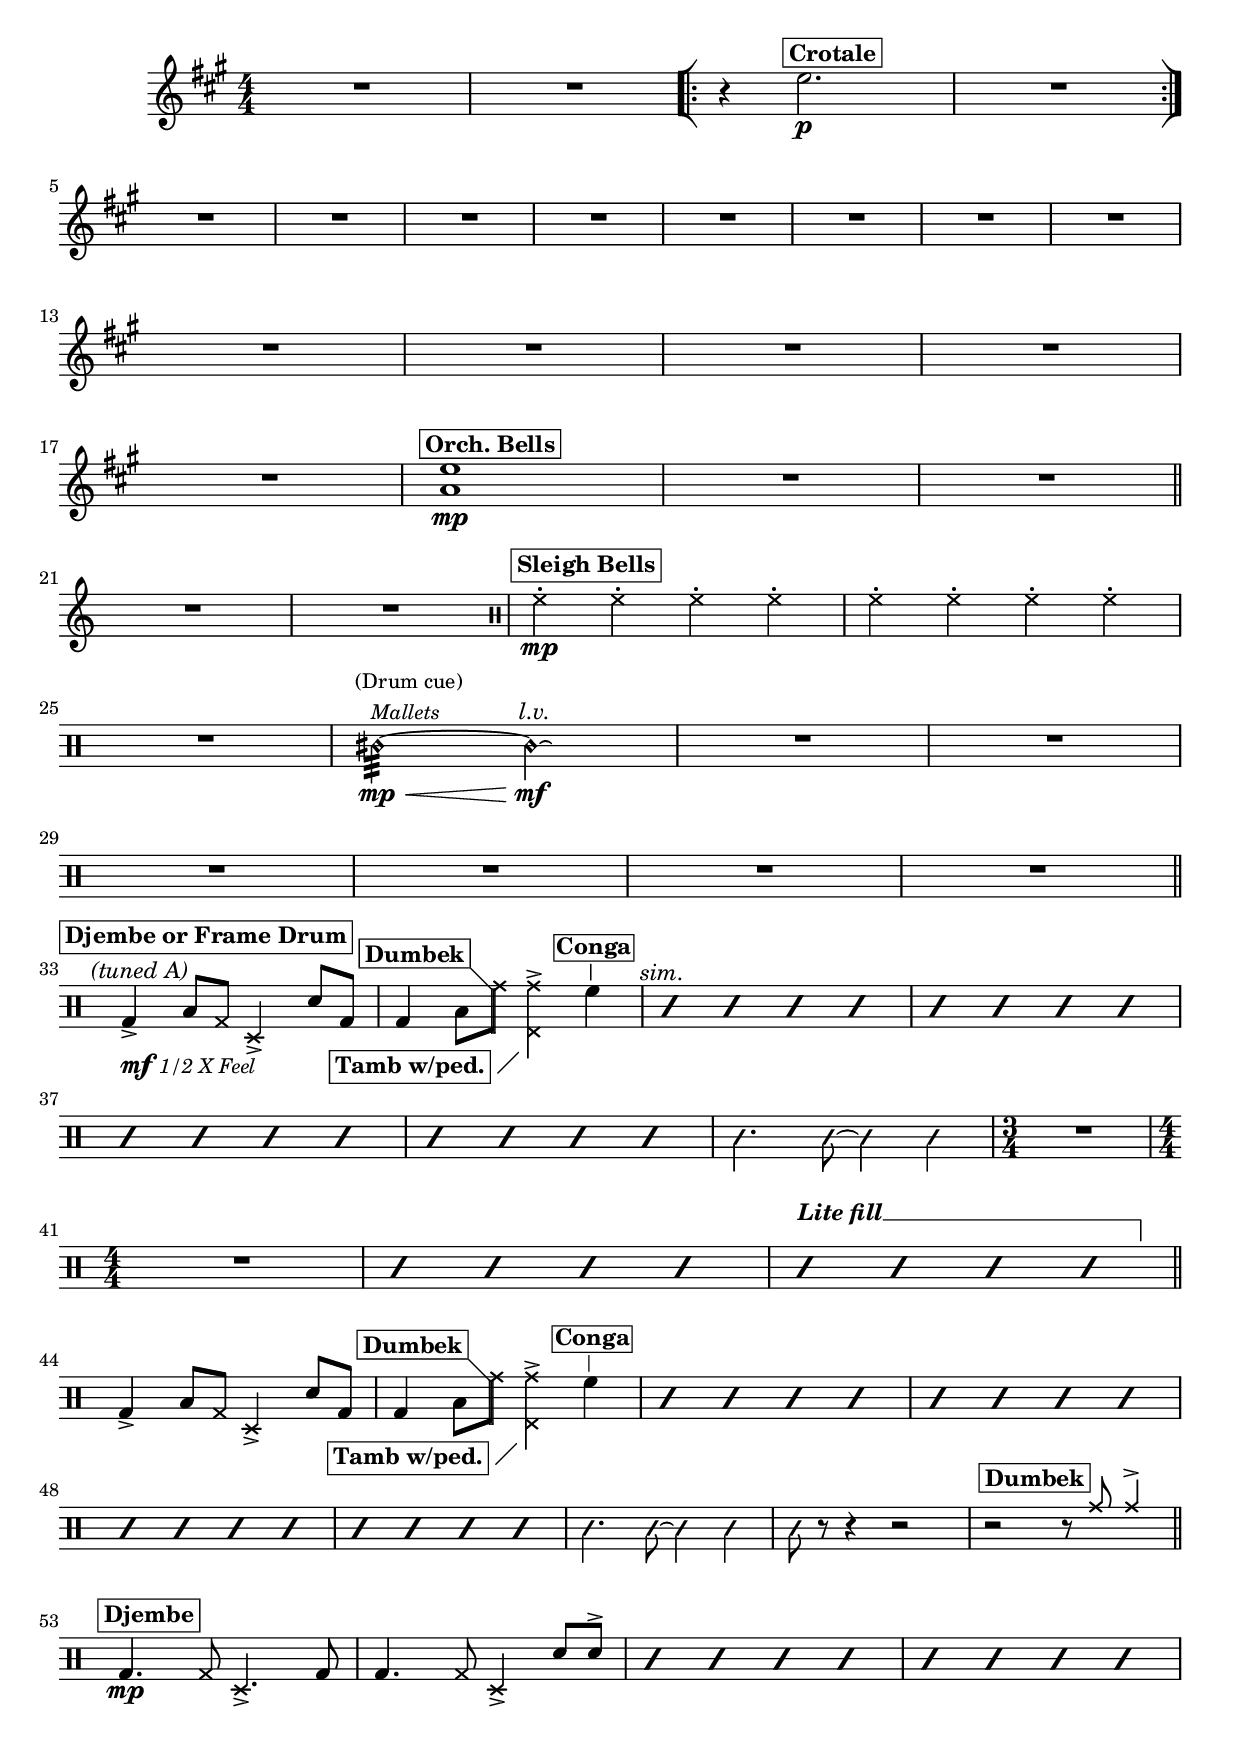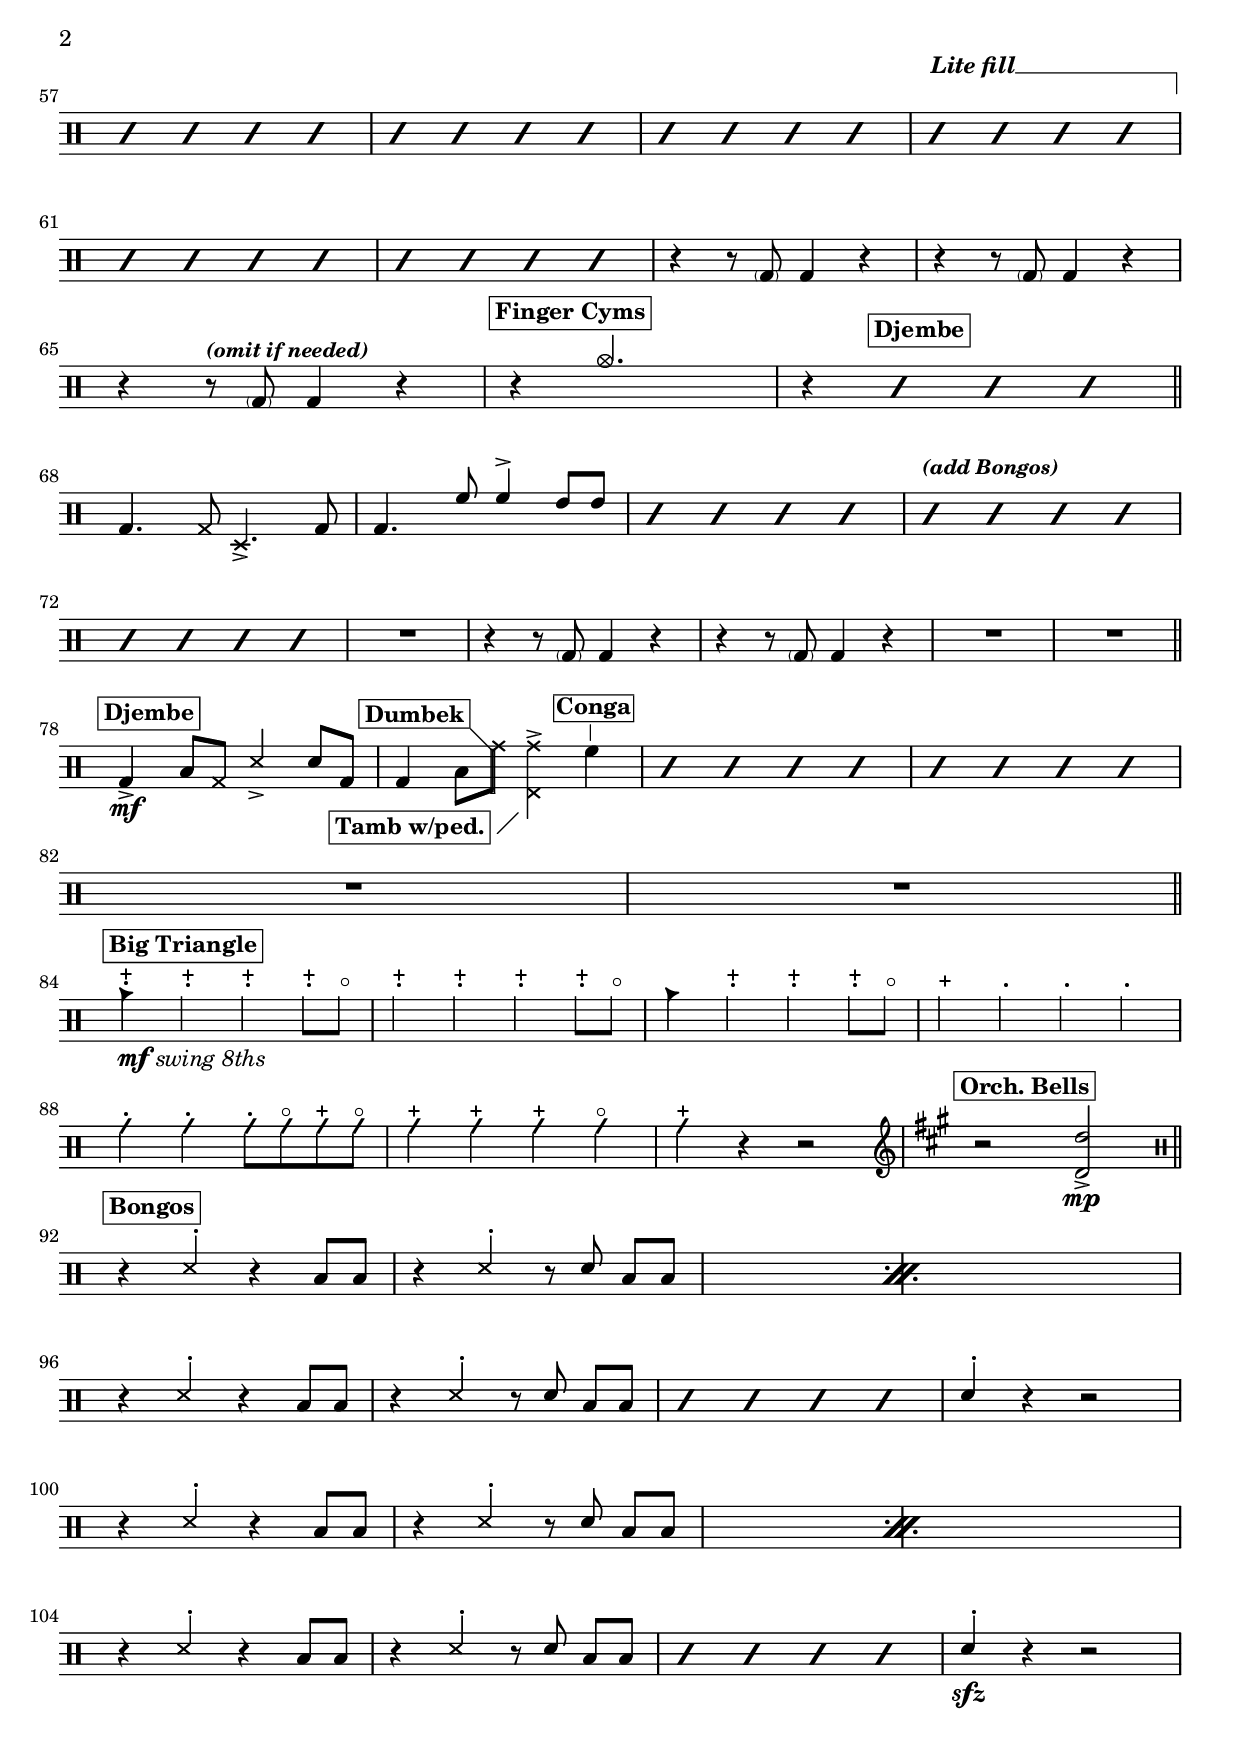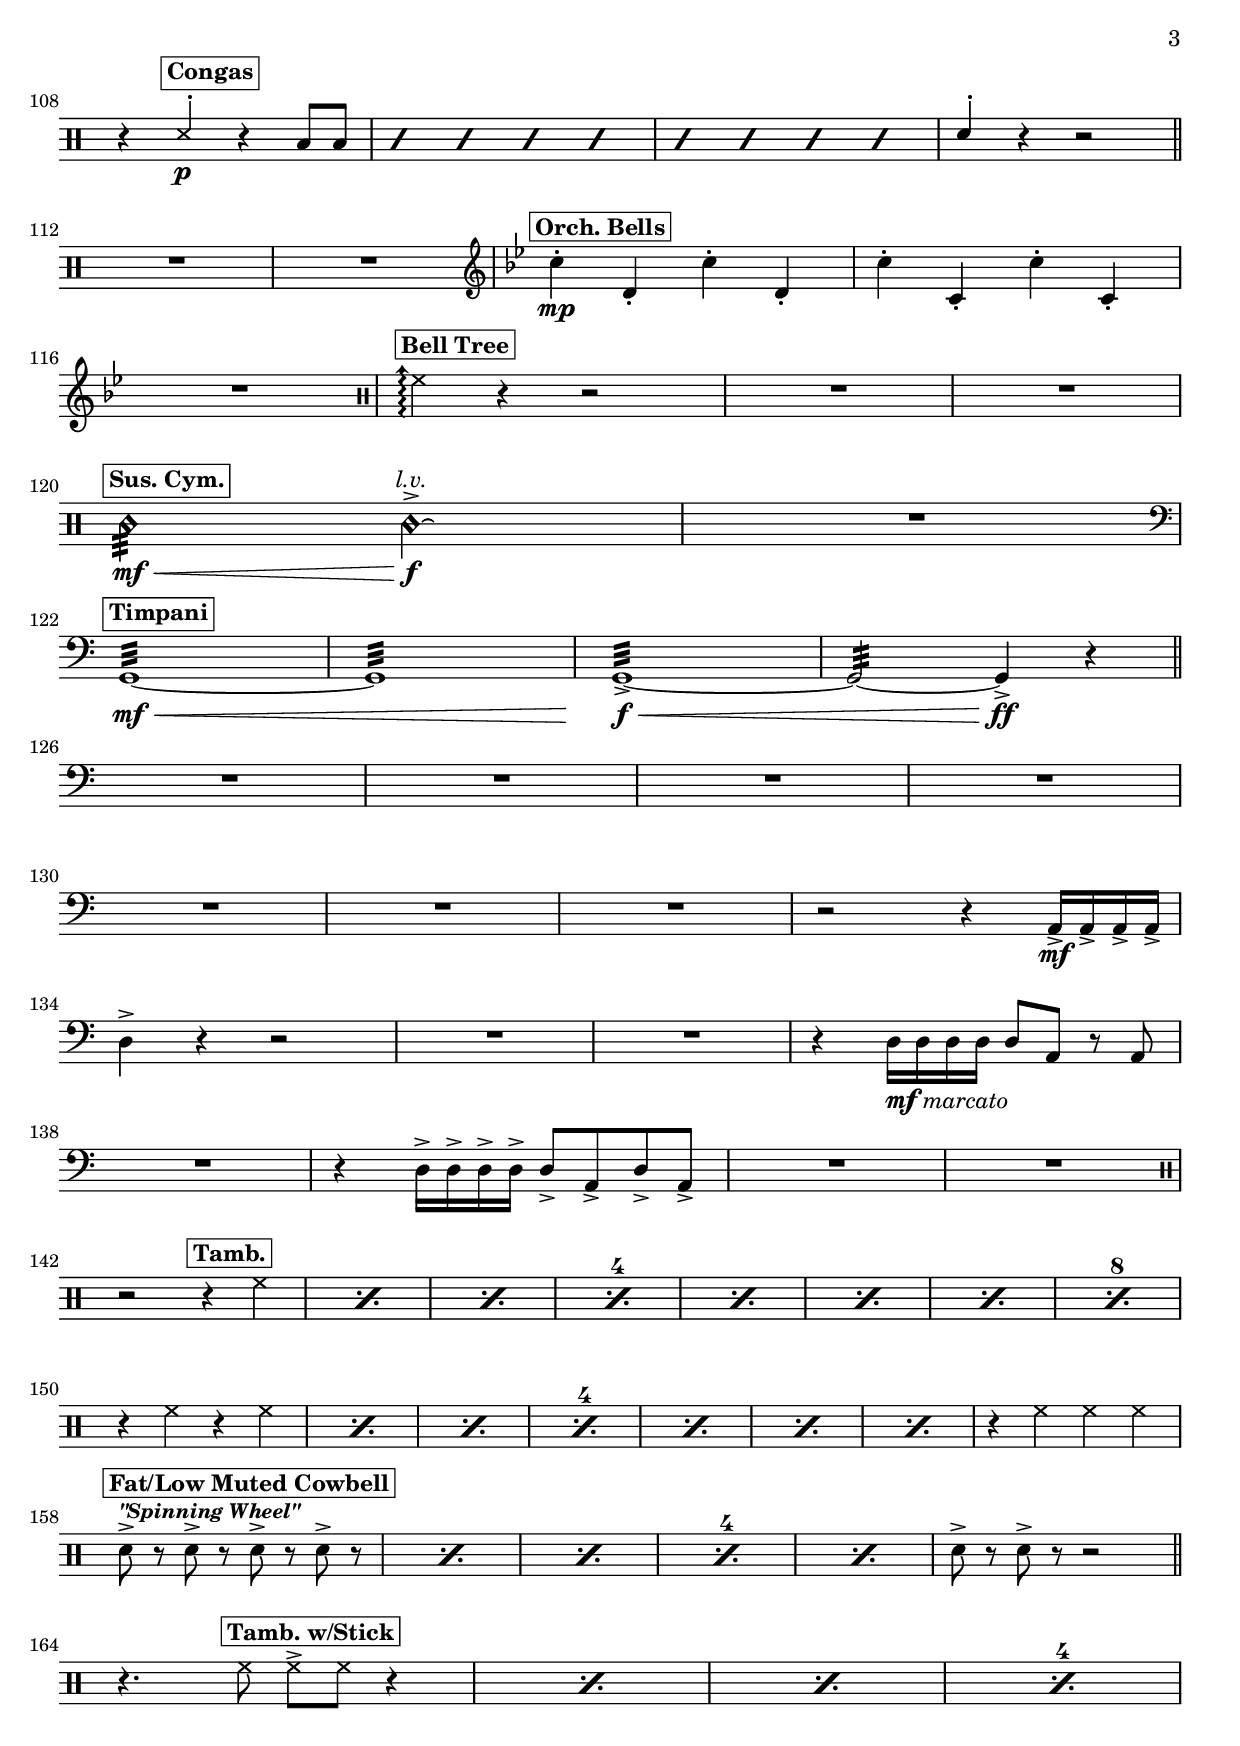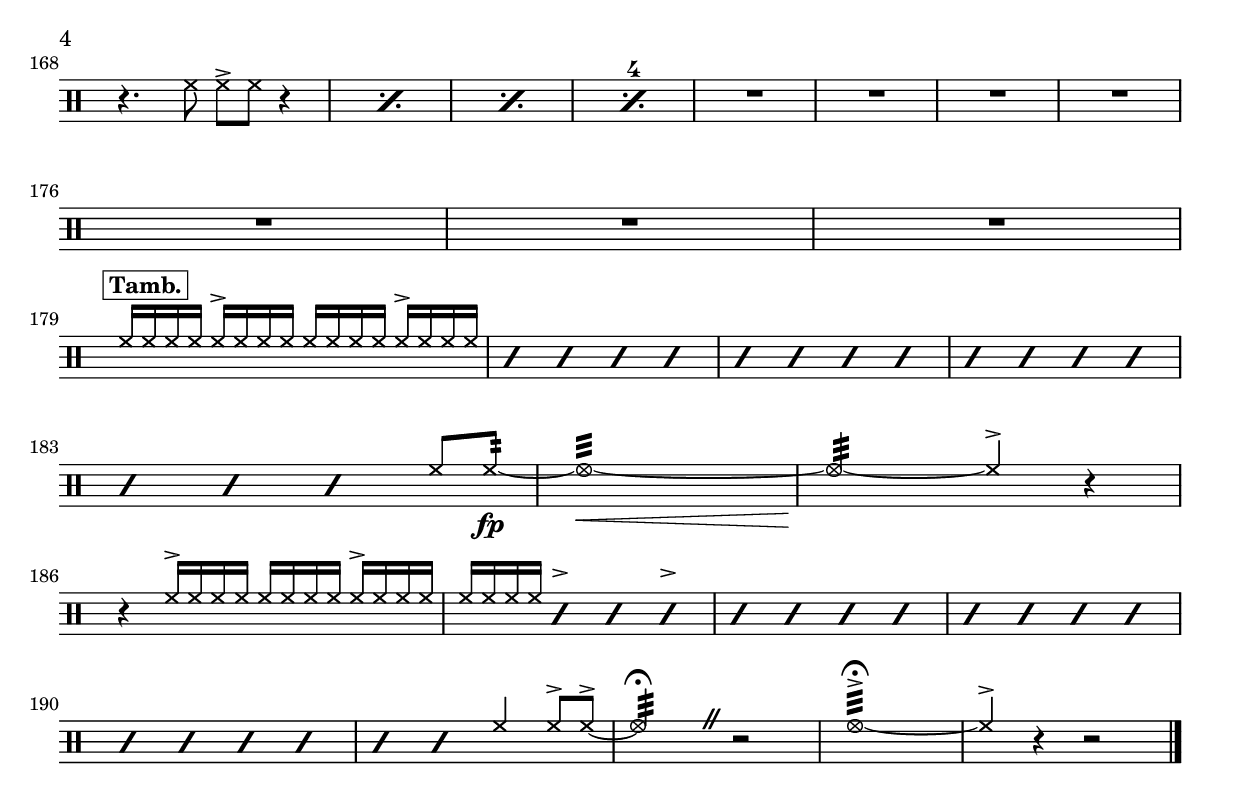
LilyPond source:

\version "2.24.2"

\version "2.24.2"
\language "english"

\version "2.24.2"
\language "english"

\include "../global.ily"

%------------------%
% Instrument Names %
%------------------%
%%%%%%%%% Single Line Instruments %%%%%%%%%
BellTree = ^\markup { 
    \translate #'(-1 . 1)
    \bold 
    \override #'(box-padding . 0.5) \box
    "Bell Tree"
}
BigTri = ^\markup { 
    \translate #'(-1 . 1)
    \bold 
    \override #'(box-padding . 0.5) \box
    "Big Triangle"
}
Bongos = ^\markup { 
    \translate #'(-1 . 1)
    \bold 
    \override #'(box-padding . 0.5) \box
    "Bongos"
}
Chimes = ^\markup { 
    \general-align #X #-0.7
    \bold 
    \override #'(box-padding . 0.5) \box
    "Chimes"
}
Congas = ^\markup { 
    \translate #'(-1 . 1)
    \bold 
    \override #'(box-padding . 0.5) \box
    "Congas"
}
Crotale = ^\markup { 
    \general-align #X #-0.7
    \bold 
    \override #'(box-padding . 0.5) \box
    "Crotale"
}
Djembe = ^\markup { 
    \translate #'(-1.5 . 1)
    \bold 
    \override #'(box-padding . 0.5) \box
    "Djembe"
}
Dumbek = ^\markup { 
    \translate #'(0 . 1.5)
    \bold 
    \override #'(box-padding . 0.5) \box
    "Dumbek"
}
FatCB = ^\markup { 
    \translate #'(-1 . 1)
    \bold 
    \override #'(box-padding . 0.5) \box
    "Fat/Low Muted Cowbell"
}
FngCyms = ^\markup { 
    \translate #'(-1.5 . 1)
    \bold 
    \override #'(box-padding . 0.5) \box
    "Finger Cyms"
}
OrchBls = ^\markup { 
    \general-align #X #-0.7
    \bold 
    \override #'(box-padding . 0.5) \box
    "Orch. Bells"
}
SBells = ^\markup { 
    \general-align #X #-0.7
    \bold 
    \override #'(box-padding . 0.5) \box
    "Sleigh Bells"
}
SusCym = ^\markup { 
    \translate #'(-1 . 1)
    \bold 
    \override #'(box-padding . 0.5) \box
    "Sus. Cym."
}
Tamb = ^\markup { 
    \translate #'(-1 . 1)
    \bold 
    \override #'(box-padding . 0.5) \box
    "Tamb."
}
TambStk = ^\markup { 
    \translate #'(-1 . 1)
    \bold 
    \override #'(box-padding . 0.5) \box
    "Tamb. w/Stick"
}
Timp = ^\markup { 
    \general-align #X #-0.7
    \bold 
    \override #'(box-padding . 0.5) \box
    "Timpani"
}

%%%%%%%%%%%% Multiline Instruments %%%%%%%%%%%%
DjembeFrDrum = ^\markup \column { 
    \line {
        \translate #'(-5.5 . 1)
        \override #'(box-padding . 0.5) 
        \bold \box
        "Djembe or Frame Drum" 
    }
    \line { \translate #'(-3 . 0.7) \italic "(tuned A)" }
}

%%%%%%%%%%%% Special Instruments %%%%%%%%%%%%
DumbekLine = { 
    \balloonGrobText #' Stem #'(-2 . 2) 
    \markup { 
        \override #'(box-padding . 0.5) 
        \bold \box 
        "Dumbek" 
    }
}
TambPedLine = _\markup { 
    \translate #'(-18.5 . 0)
    \override #'(box-padding . 0.5) 
    \bold \box 
    "Tamb w/ped."
    \draw-line #'(2 . 2)
}
CongaLine = ^\markup {
    \combine
    \translate #'(-2.8 . 1) \box \bold "Conga"
    \translate #'(0.5 . 0) { 
        \draw-line #'(0 . -1.5)
    }
}

%---------------%
% Special Lines %
%---------------%
LiteFill = {
    \once \override TextSpanner.bound-details.left.text = 
    \markup { \bold \italic "Lite fill" }
    \once \override TextSpanner.style = #'line
    \once \override TextSpanner.bound-details.right.text =
    \markup { \draw-line #'(0 . -2) }
    \once \override TextSpanner.bound-details.right.padding = #-5
}

%------------------%
% Initial Settings %
%------------------%
main-setup = {
    \set Staff.printKeyCancellation = ##f
    \set Staff.ottavationMarkups = #ottavation-ordinals
    \set countPercentRepeats = ##t
    \override Glissando.style = #'trill
    \numericTimeSignature
    \override Stem.details.beamed-lengths = #'(4)
    \set repeatCountVisibility = #(every-nth-repeat-count-visible 4)
}
number-one-setup = {
    \main-setup
    \time 4/4 \clef bass
}
number-two-setup = {
    \main-setup
    \key a \major 
    \time 4/4
    \clef treble
}
number-two-a-setup = {
    \main-setup
    \key c \major \time 4/4
}
number-three-setup = {
    \main-setup
    \key af \major \time 4/4
}
number-three-a-setup = {
    \main-setup
    \key c \major \time 4/4
}
number-three-b-setup = {
    \main-setup
    \key g \major \time 4/4
}
number-four-setup = {
    \main-setup
}
number-four-a-setup = {
    \main-setup
    \key g \major \time 4/4
}


PercussionNumberOne = \relative c {
    \number-one-setup
 
    %\grace { g16 \Timp g } 
    g4-> \Timp \sffz r r2 | \clef treble
    r2 e''''4-> \Chimes \ff d-> | c2-> c4-> b-> | b2-> a-> | R1 |
    r2 r4 \OrchBls <e a>8-> \sfz d | R1 | \clef bass
    c,,8.-> \f c32-> \< c-> c4-> b8.-> b32-> b-> b4-> \! |
    \bar "||" c8-> \sffz r r4 r2 \fermata | \bar "||" 
    R1 * 4 \bar "||" R1 * 4 | \bar "|."
}

% \score {
%     \new Staff { \PercussionNumberOne }
%     \layout {
%         
%     }
% }

\version "2.24.2"
\language "english"

\version "2.24.2"
\language "english"

\include "../global.ily"

%------------------%
% Instrument Names %
%------------------%
%%%%%%%%% Single Line Instruments %%%%%%%%%
BellTree = ^\markup { 
    \translate #'(-1 . 1)
    \bold 
    \override #'(box-padding . 0.5) \box
    "Bell Tree"
}
BigTri = ^\markup { 
    \translate #'(-1 . 1)
    \bold 
    \override #'(box-padding . 0.5) \box
    "Big Triangle"
}
Bongos = ^\markup { 
    \translate #'(-1 . 1)
    \bold 
    \override #'(box-padding . 0.5) \box
    "Bongos"
}
Chimes = ^\markup { 
    \general-align #X #-0.7
    \bold 
    \override #'(box-padding . 0.5) \box
    "Chimes"
}
Congas = ^\markup { 
    \translate #'(-1 . 1)
    \bold 
    \override #'(box-padding . 0.5) \box
    "Congas"
}
Crotale = ^\markup { 
    \general-align #X #-0.7
    \bold 
    \override #'(box-padding . 0.5) \box
    "Crotale"
}
Djembe = ^\markup { 
    \translate #'(-1.5 . 1)
    \bold 
    \override #'(box-padding . 0.5) \box
    "Djembe"
}
Dumbek = ^\markup { 
    \translate #'(0 . 1.5)
    \bold 
    \override #'(box-padding . 0.5) \box
    "Dumbek"
}
FatCB = ^\markup { 
    \translate #'(-1 . 1)
    \bold 
    \override #'(box-padding . 0.5) \box
    "Fat/Low Muted Cowbell"
}
FngCyms = ^\markup { 
    \translate #'(-1.5 . 1)
    \bold 
    \override #'(box-padding . 0.5) \box
    "Finger Cyms"
}
OrchBls = ^\markup { 
    \general-align #X #-0.7
    \bold 
    \override #'(box-padding . 0.5) \box
    "Orch. Bells"
}
SBells = ^\markup { 
    \general-align #X #-0.7
    \bold 
    \override #'(box-padding . 0.5) \box
    "Sleigh Bells"
}
SusCym = ^\markup { 
    \translate #'(-1 . 1)
    \bold 
    \override #'(box-padding . 0.5) \box
    "Sus. Cym."
}
Tamb = ^\markup { 
    \translate #'(-1 . 1)
    \bold 
    \override #'(box-padding . 0.5) \box
    "Tamb."
}
TambStk = ^\markup { 
    \translate #'(-1 . 1)
    \bold 
    \override #'(box-padding . 0.5) \box
    "Tamb. w/Stick"
}
Timp = ^\markup { 
    \general-align #X #-0.7
    \bold 
    \override #'(box-padding . 0.5) \box
    "Timpani"
}

%%%%%%%%%%%% Multiline Instruments %%%%%%%%%%%%
DjembeFrDrum = ^\markup \column { 
    \line {
        \translate #'(-5.5 . 1)
        \override #'(box-padding . 0.5) 
        \bold \box
        "Djembe or Frame Drum" 
    }
    \line { \translate #'(-3 . 0.7) \italic "(tuned A)" }
}

%%%%%%%%%%%% Special Instruments %%%%%%%%%%%%
DumbekLine = { 
    \balloonGrobText #' Stem #'(-2 . 2) 
    \markup { 
        \override #'(box-padding . 0.5) 
        \bold \box 
        "Dumbek" 
    }
}
TambPedLine = _\markup { 
    \translate #'(-18.5 . 0)
    \override #'(box-padding . 0.5) 
    \bold \box 
    "Tamb w/ped."
    \draw-line #'(2 . 2)
}
CongaLine = ^\markup {
    \combine
    \translate #'(-2.8 . 1) \box \bold "Conga"
    \translate #'(0.5 . 0) { 
        \draw-line #'(0 . -1.5)
    }
}

%---------------%
% Special Lines %
%---------------%
LiteFill = {
    \once \override TextSpanner.bound-details.left.text = 
    \markup { \bold \italic "Lite fill" }
    \once \override TextSpanner.style = #'line
    \once \override TextSpanner.bound-details.right.text =
    \markup { \draw-line #'(0 . -2) }
    \once \override TextSpanner.bound-details.right.padding = #-5
}

%------------------%
% Initial Settings %
%------------------%
main-setup = {
    \set Staff.printKeyCancellation = ##f
    \set Staff.ottavationMarkups = #ottavation-ordinals
    \set countPercentRepeats = ##t
    \override Glissando.style = #'trill
    \numericTimeSignature
    \override Stem.details.beamed-lengths = #'(4)
    \set repeatCountVisibility = #(every-nth-repeat-count-visible 4)
}
number-one-setup = {
    \main-setup
    \time 4/4 \clef bass
}
number-two-setup = {
    \main-setup
    \key a \major 
    \time 4/4
    \clef treble
}
number-two-a-setup = {
    \main-setup
    \key c \major \time 4/4
}
number-three-setup = {
    \main-setup
    \key af \major \time 4/4
}
number-three-a-setup = {
    \main-setup
    \key c \major \time 4/4
}
number-three-b-setup = {
    \main-setup
    \key g \major \time 4/4
}
number-four-setup = {
    \main-setup
}
number-four-a-setup = {
    \main-setup
    \key g \major \time 4/4
}


PercussionNumberTwo = \relative c'' {
    \number-two-setup
 
    R1 * 2 | \bar "[|:"
    r4 e2. \Crotale \p | 
    R1 | \bar ":|]" \break
    R1 * 8 \break
    R1 * 4 | \break
    R1 |
    <a, e'>1 \OrchBls \mp |
    R1 * 2 | \bar "||" \break
    \once \omit Staff.KeyCancellation
    \key c \major
    R1 * 2 | \clef percussion
    \CrossStyleNH f4-. \SBells \mp f-. f-. f-. |
    f-. f-. f-. f-. | \break
    R1 |
    \LgDiamondNH \override NoteHead.font-size = #0
    cs2:32  ~ \mp \< ^\markup \column {
        \line { \translate #'(-1.5 . 0) \small "(Drum cue)" }
        \line { \small \italic "Mallets" }
    } cs \lv \laissezVibrer \mf | \RevertNH
    R1 * 2 | \break
    R1 * 4 | \bar "||" \break
    g4-> _\markup { \dynamic "mf" \small \italic "1/2 X Feel" } 
    \DjembeFrDrum b8 \xNote g \xNote d4-> d'8 g, |
    g4 b8 \DumbekLine \xNote g' \stemDown \xNote <e, g'>4-> \TambPedLine 
    f' \CongaLine | \stemNeutral
    \CompStyleNH c4 \sim \repeat unfold 7 { c } | \break
    \repeat unfold 8 { c } |
    \SlashStemNH c4. c8 ~ c4 c |
    \time 3/4 R2. | \break
    \time 4/4 R1 |
    \CompStyleNH c4 c c c |
    \LiteFill c \startTextSpan c c c \stopTextSpan | \RevertNH \bar "||" \break
    g4-> b8 \xNote g \xNote d4-> d'8 g, |
    g4 b8 \DumbekLine \xNote g'
    \stemDown \xNote <e, g'>4-> \TambPedLine f' \CongaLine | \stemNeutral
    \CompStyleNH \repeat unfold 8 { c4 } | \break
    \repeat unfold 8 { c4 } |
    \SlashStemNH c4. c8 ~ c4 c |
    c8 r r4 r2 | \RevertNH
    r \Dumbek r8 \stemUp \xNote g' \xNote g4^> | \bar "||" \break
    g,4. \Djembe \mp \xNote g8 \xNote d4.-> g8 |
    g4. \xNote g8 \xNote d4-> d'8 d^> | 
    \CompStyleNH \repeat unfold 8 { c4 } | \break
    \repeat unfold 12 { c } | 
    \LiteFill c \startTextSpan c c c \stopTextSpan | \break
    \repeat unfold 8 { c } | \RevertNH
    \repeat unfold 2 { r4 r8 \parenthesize g g4 r | } \break
    r4 r8 ^\markup { \small \bold \italic "(omit if needed)" } \parenthesize g g4 r |
    r4 \FngCyms \once \override NoteHead.style = #'xcircle a'2. |
    r4 \CompStyleNH c, \Djembe c c | \RevertNH \bar "||" \break
    g4. \xNote g8 \xNote d4.-> g8 |
    g4. f'8 f4^> e8 e |
    \CompStyleNH c4 c c c |
    c ^\markup { \small \bold \italic "(add Bongos)" } c c c | \break
    c c c c | \RevertNH
    R1 |
    \repeat unfold 2 { r4 r8 \parenthesize g g4 r | }
    R1 * 2 | \bar "||" \break
    g4-> \mf \Djembe b8 \xNote g \xNote d'4-> d8 g, |
    g4 \stemDown b8 \DumbekLine \xNote g' \xNote <e, g'>4-> \TambPedLine 
    f' \CongaLine | \stemNeutral
    \CompStyleNH \repeat unfold 8 { c4 } | \RevertNH \break
    R1 * 2 | \bar "||" \break
    \override NoteHead.style = #'triangle
    a'4-.-+ _\markup { \dynamic "mf" \italic "swing 8ths" } \BigTri
    \HideNH a-.-+ a-.-+ a8-.-+ a \flageolet |
    a4-.-+ a-.-+ a-.-+ a8-.-+ a \flageolet | \RevertNH
    \override NoteHead.style = #'triangle
    a4 \HideNH a-.-+ a-.-+ a8-.-+ a \flageolet |
    a4-+ a-. a-. a-. | \break
    \SlashStemNH g-. g-. g8-. g \flageolet g-+ g \flageolet |
    g4-+ g-+ g-+ g \flageolet | 
    g-+ r r2 | \RevertNH \clef treble \key a \major
    r2 \OrchBls <d d'>-> \mp | \clef percussion \bar "||" \break
    \once \omit Staff.KeyCancellation \key c \major
    \repeat percent 2 {
        r4 \Bongos \stemUp \xNote d4^. r b8 b | 
        r4 \xNote d^. r8 d b[ b] |
    } \break
    r4 \xNote d4^. r b8 b |
    r4 \xNote d^. r8 d b[ b] |
    \CompStyleNH c4 c c c | \RevertNH
    d4^. r r2 | \break
    \repeat percent 2 {
        r4 \xNote d4^. r b8 b | 
        r4 \xNote d^. r8 d b[ b] |
    } \break
    r4 \xNote d4^. r b8 b |
    r4 \xNote d^. r8 d b[ b] |
    \CompStyleNH c4 c c c | \RevertNH
    d4^. \sfz r r2 | \break
    r4 \xNote d^. \Congas \p r b8 b |
    \CompStyleNH \repeat unfold 8 { c4 } | \RevertNH
    d4^. r r2 | \bar "||" \break
    R1 * 2 | \stemNeutral \clef treble \key bf \major 
    c'4-. \OrchBls \mp d,-. c'-. d,-. |
    c'-. c,-. c'-. c,-. | \break
    R1 | \clef percussion
    \once \omit Staff.KeyCancellation \key c \major
    << 
        { \voiceOne \stemDown \xNote f4 \BellTree }
        \\ 
        { \voiceTwo \hideNotes \arpeggioArrowUp <f, a'>4 \arpeggio } 
    >> r4 r2 |
    R1 * 2 | \break
    \LgDiamondNH c'2:32 \SusCym \mf \< c-> \lv \laissezVibrer \f |
    R1 | \RevertNH \clef bass \break
    g,1:32 ~ \Timp \mf \< |
    g:32 |
    g:32-> ~ \f \< |
    g2:32 ~ g4-> \ff r4 \bar "||" \break
    R1 * 4 | \break
    R1 * 3 |
    r2 r4 a16-> \mf a-> a-> a-> | \break
    d4-> r r2 |
    R1 * 2 | 
    r4 d16 _\markup { \dynamic "mf" \italic "marcato" } d d d d8 a r a | \break
    R1 |
    r4 d16-> d-> d-> d-> d8-> a-> d-> a-> |
    R1 * 2 | \clef percussion \break
    \repeat percent 8 { r2 r4 \Tamb \xNote f'' | } \break
    \repeat percent 7 { r4 \xNote f r \xNote f | }
    r4 \repeat unfold 3 { \xNote f } | \break
    \repeat percent 5 {
        d8-> ^\markup { \small \bold \italic "\"Spinning Wheel\"" } \FatCB
        r d-> r d-> r d-> r |
    }
    d-> r d-> r r2 | \bar "||" \break
    \CrossStyleNH \repeat percent 4 { r4. f8 \TambStk f-> f r4 | } \break
    \repeat percent 4 { r4. f8 f-> f r4 | }
    R1 * 4 | \break
    R1 * 3 | \break
    \stemUp f16 \Tamb f f f f^> f f f f f f f f^> f f f |
    \CompStyleNH \repeat unfold 12 { c4 } | \break
    c c c \CrossStyleNH f8 f:32 \fp ~ |
    \override NoteHead.style = #'xcircle f1:32 ~ \< |
    f2:32 ~ \! \CrossStyleNH f4^> r | \break
    r4 f16^> f f f f f f f f^> f f f |
    f f f f \CompStyleNH c4^> c c^> |
    \repeat unfold 8 { c4 } | \break
    c c c c |
    c c \CrossStyleNH f4 f8^> f^> ~ |
    \override NoteHead.style = #'xcircle f2:32 \fermata \caesura r |
    f1:32^> ~ \fermata |
    \xNote f4^> r r2 | \bar "|."
}

\score {
    \new Staff \with { 
        \consists Balloon_engraver 
        \override BalloonTextItem.annotation-balloon = ##f 
    }
    { \PercussionNumberTwo }
}


PercussionOverture = {
    \new Staff \with { 
        instrumentName = "Percussion" 
        shortInstrumentName = "Perc. "
    } { \PercussionNumberOne }
}

PercussionBigBrightBeautiful = {
    \new Staff \with { 
        instrumentName = "Percussion" 
        shortInstrumentName = "Perc. "
        \consists Balloon_engraver
    } { \PercussionNumberTwo }
}